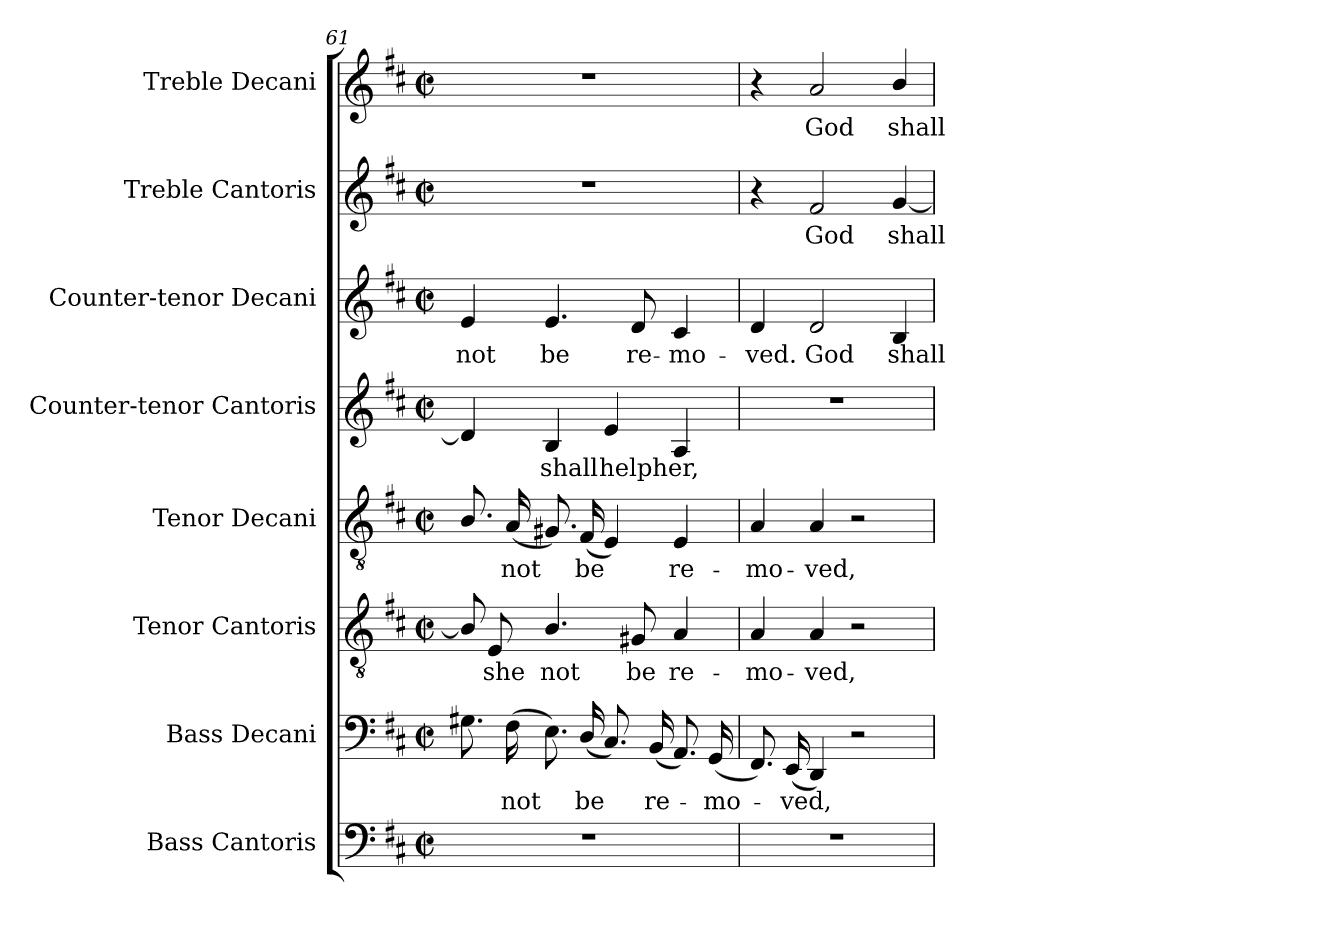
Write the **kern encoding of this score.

**kern	**kern	**text	**kern	**text	**kern	**text	**kern	**text	**kern	**text	**kern	**text	**kern	**text
*part8	*part7	*part7	*part6	*part6	*part5	*part5	*part4	*part4	*part3	*part3	*part2	*part2	*part1	*part1
*staff8	*staff7	*staff7	*staff6	*staff6	*staff5	*staff5	*staff4	*staff4	*staff3	*staff3	*staff2	*staff2	*staff1	*staff1
*I"Bass Cantoris	*I"Bass Decani	*	*I"Tenor Cantoris	*	*I"Tenor Decani	*	*I"Counter-tenor Cantoris	*	*I"Counter-tenor Decani	*	*I"Treble Cantoris	*	*I"Treble Decani	*
*I'B.	*I'B.	*	*I'T.	*	*I'T.	*	*	*	*	*	*	*	*	*
*clefF4	*clefF4	*	*clefGv2	*	*clefGv2	*	*clefG2	*	*clefG2	*	*clefG2	*	*clefG2	*
*	*	*	*ITrd7c12	*	*ITrd7c12	*	*	*	*	*	*	*	*	*
*k[f#c#]	*k[f#c#]	*	*k[f#c#]	*	*k[f#c#]	*	*k[f#c#]	*	*k[f#c#]	*	*k[f#c#]	*	*k[f#c#]	*
*D:	*D:	*	*D:	*	*D:	*	*D:	*	*D:	*	*D:	*	*D:	*
*M2/2	*M2/2	*	*M2/2	*	*M2/2	*	*M2/2	*	*M2/2	*	*M2/2	*	*M2/2	*
*met(c|)	*met(c|)	*	*met(c|)	*	*met(c|)	*	*met(c|)	*	*met(c|)	*	*met(c|)	*	*met(c|)	*
=61	=61	=61	=61	=61	=61	=61	=61	=61	=61	=61	=61	=61	=61	=61
!	!	!	!	!	!	!	!	!	!	!LO:LY:b:color=#000000	!	!	!	!
1r	8.G#Xi\	.	8BBi/]	.	8.BBi/	.	4di/]	.	4ei/	not	1r	.	1r	.
!	!	!	!	!LO:LY:b:color=#000000	!	!	!	!	!	!	!	!	!	!
.	.	.	8EEi/	she	.	.	.	.	.	.	.	.	.	.
!	!	!LO:LY:b:color=#000000	!	!	!	!	!	!	!	!	!	!	!	!
!	!	!	!	!	!	!LO:LY:b:color=#000000	!	!	!	!	!	!	!	!
.	(16F#i\	not	.	.	(16AAi/	not	.	.	.	.	.	.	.	.
!	!	!	!	!LO:LY:b:color=#000000	!	!	!	!	!	!	!	!	!	!
!	!	!	!	!	!	!	!	!LO:LY:b:color=#000000	!	!	!	!	!	!
!	!	!	!	!	!	!	!	!	!	!LO:LY:b:color=#000000	!	!	!	!
.	8.Ei\)	.	4.BBi/	not	8.GG#Xi/)	.	4Bi/	shall	4.ei/	be	.	.	.	.
!	!	!LO:LY:b:color=#000000	!	!	!	!	!	!	!	!	!	!	!	!
!	!	!	!	!	!	!LO:LY:b:color=#000000	!	!	!	!	!	!	!	!
.	(16Di/	be	.	.	(16FF#i/	be	.	.	.	.	.	.	.	.
!	!	!	!	!	!	!	!	!LO:LY:b:color=#000000	!	!	!	!	!	!
.	8.C#i/)	.	.	.	4EEi/)	.	4ei/	help	.	.	.	.	.	.
!	!	!	!	!LO:LY:b:color=#000000	!	!	!	!	!	!	!	!	!	!
!	!	!	!	!	!	!	!	!	!	!LO:LY:b:color=#000000	!	!	!	!
.	.	.	8GG#Xi/	be	.	.	.	.	8di/	re-	.	.	.	.
!	!	!LO:LY:b:color=#000000	!	!	!	!	!	!	!	!	!	!	!	!
.	(16BBi/	re-	.	.	.	.	.	.	.	.	.	.	.	.
!	!	!	!	!LO:LY:b:color=#000000	!	!	!	!	!	!	!	!	!	!
!	!	!	!	!	!	!LO:LY:b:color=#000000	!	!	!	!	!	!	!	!
!	!	!	!	!	!	!	!	!LO:LY:b:color=#000000	!	!	!	!	!	!
!	!	!	!	!	!	!	!	!	!	!LO:LY:b:color=#000000	!	!	!	!
.	8.AAi/)	.	4AAi/	re-	4EEi/	re-	4Ai/	her,	4c#i/	-mo-	.	.	.	.
!	!	!LO:LY:b:color=#000000	!	!	!	!	!	!	!	!	!	!	!	!
.	(16GGi/	-mo-	.	.	.	.	.	.	.	.	.	.	.	.
=62	=62	=62	=62	=62	=62	=62	=62	=62	=62	=62	=62	=62	=62	=62
!	!	!	!	!LO:LY:b:color=#000000	!	!	!	!	!	!	!	!	!	!
!	!	!	!	!	!	!LO:LY:b:color=#000000	!	!	!	!	!	!	!	!
!	!	!	!	!	!	!	!	!	!	!LO:LY:b:color=#000000	!	!	!	!
1r	8.FF#i/)	.	4AAi/	-mo-	4AAi/	-mo-	1r	.	4di/	-ved.	4r	.	4r	.
!	!	!LO:LY:b:color=#000000	!	!	!	!	!	!	!	!	!	!	!	!
.	(16EEi/	-ved,	.	.	.	.	.	.	.	.	.	.	.	.
!	!	!	!	!LO:LY:b:color=#000000	!	!	!	!	!	!	!	!	!	!
!	!	!	!	!	!	!LO:LY:b:color=#000000	!	!	!	!	!	!	!	!
!	!	!	!	!	!	!	!	!	!	!LO:LY:b:color=#000000	!	!	!	!
!	!	!	!	!	!	!	!	!	!	!	!	!LO:LY:b:color=#000000	!	!
!	!	!	!	!	!	!	!	!	!	!	!	!	!	!LO:LY:b:color=#000000
.	4DDi/)	.	4AAi/	-ved,	4AAi/	-ved,	.	.	2di/	God	2f#i/	God	2ai/	God
.	2r	.	2r	.	2r	.	.	.	.	.	.	.	.	.
!	!	!	!	!	!	!	!	!	!	!LO:LY:b:color=#000000	!	!	!	!
!	!	!	!	!	!	!	!	!	!	!	!	!LO:LY:b:color=#000000	!	!
!	!	!	!	!	!	!	!	!	!	!	!	!	!	!LO:LY:b:color=#000000
.	.	.	.	.	.	.	.	.	4Bi/	shall	[4gi/	shall	4bi/	shall
=	=	=	=	=	=	=	=	=	=	=	=	=	=	=
*-	*-	*-	*-	*-	*-	*-	*-	*-	*-	*-	*-	*-	*-	*-
